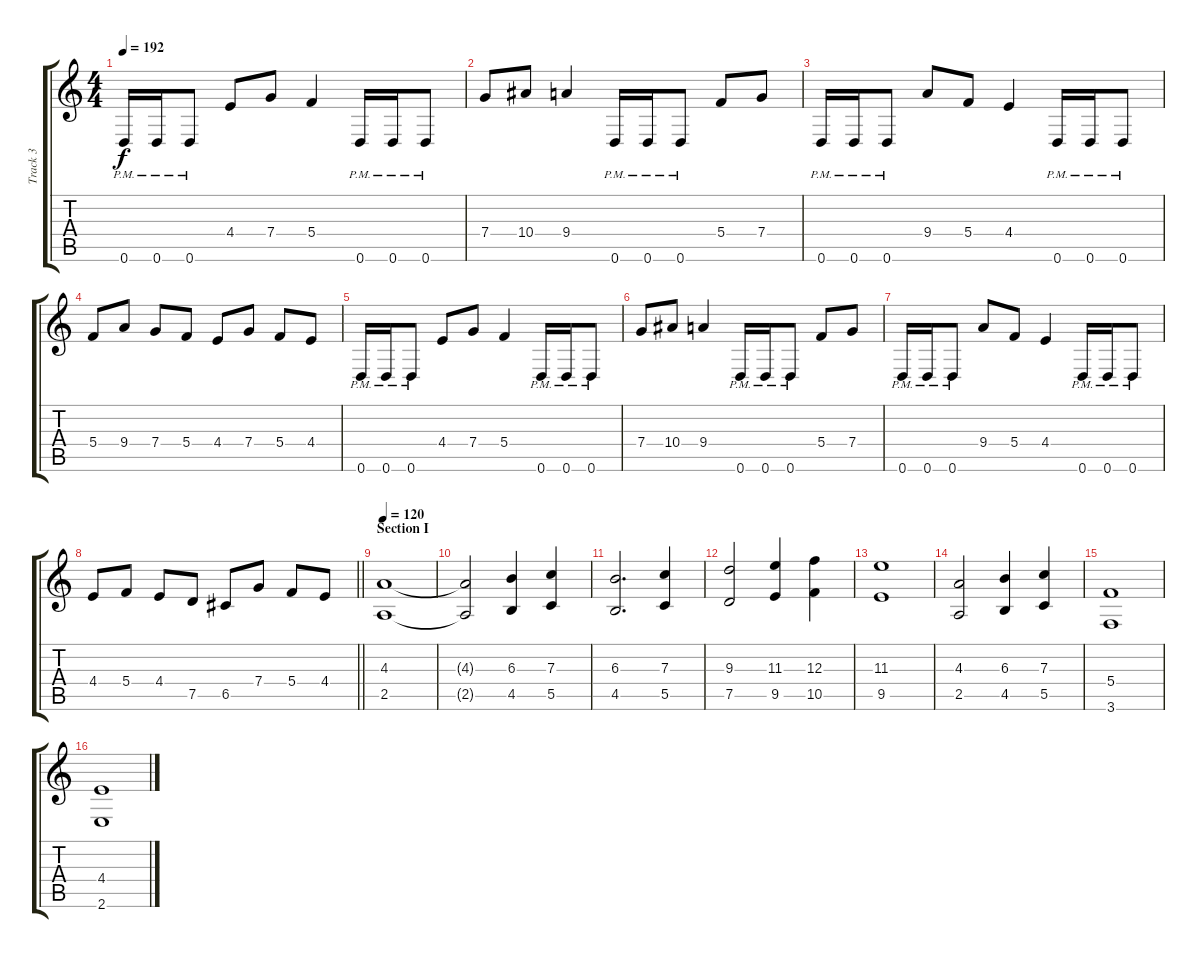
\track ("Track 3" "Track 3") {instrument distortionguitar}
\staff {score tabs}
\tuning (D4 A3 F3 C3 G2 D2) {hide}
\ts (4 4)
\tempo 192
\clef g2
\ks c
0.6{pm}.16{dy f} 0.6{pm}.16 0.6{pm}.8 4.4.8 7.4.8 5.4.4 0.6{pm}.16 0.6{pm}.16 0.6{pm}.8 |
7.4.8 10.4.8 9.4.4 0.6{pm}.16 0.6{pm}.16 0.6{pm}.8 5.4.8 7.4.8 |
0.6{pm}.16 0.6{pm}.16 0.6{pm}.8 9.4.8 5.4.8 4.4.4 0.6{pm}.16 0.6{pm}.16 0.6{pm}.8 |
5.4.8 9.4.8 7.4.8 5.4.8 4.4.8 7.4.8 5.4.8 4.4.8 |
0.6{pm}.16 0.6{pm}.16 0.6{pm}.8 4.4.8 7.4.8 5.4.4 0.6{pm}.16 0.6{pm}.16 0.6{pm}.8 |
7.4.8 10.4.8 9.4.4 0.6{pm}.16 0.6{pm}.16 0.6{pm}.8 5.4.8 7.4.8 |
0.6{pm}.16 0.6{pm}.16 0.6{pm}.8 9.4.8 5.4.8 4.4.4 0.6{pm}.16 0.6{pm}.16 0.6{pm}.8 |
\barLineRight lightlight
4.4.8 5.4.8 4.4.8 7.5.8 6.5.8 7.4.8 5.4.8 4.4.8 |
\section ("" "Section I")
\tempo 120
(4.3 2.5).1 |
(4.3{t} 2.5{t}).2 (6.3 4.5).4 (7.3 5.5).4 |
(6.3 4.5).2{d} (7.3 5.5).4 |
(9.3 7.5).2 (11.3 9.5).4 (12.3 10.5).4 |
(11.3 9.5).1 |
(4.3 2.5).2 (6.3 4.5).4 (7.3 5.5).4 |
(5.4 3.6).1 |
(4.4 2.6).1
